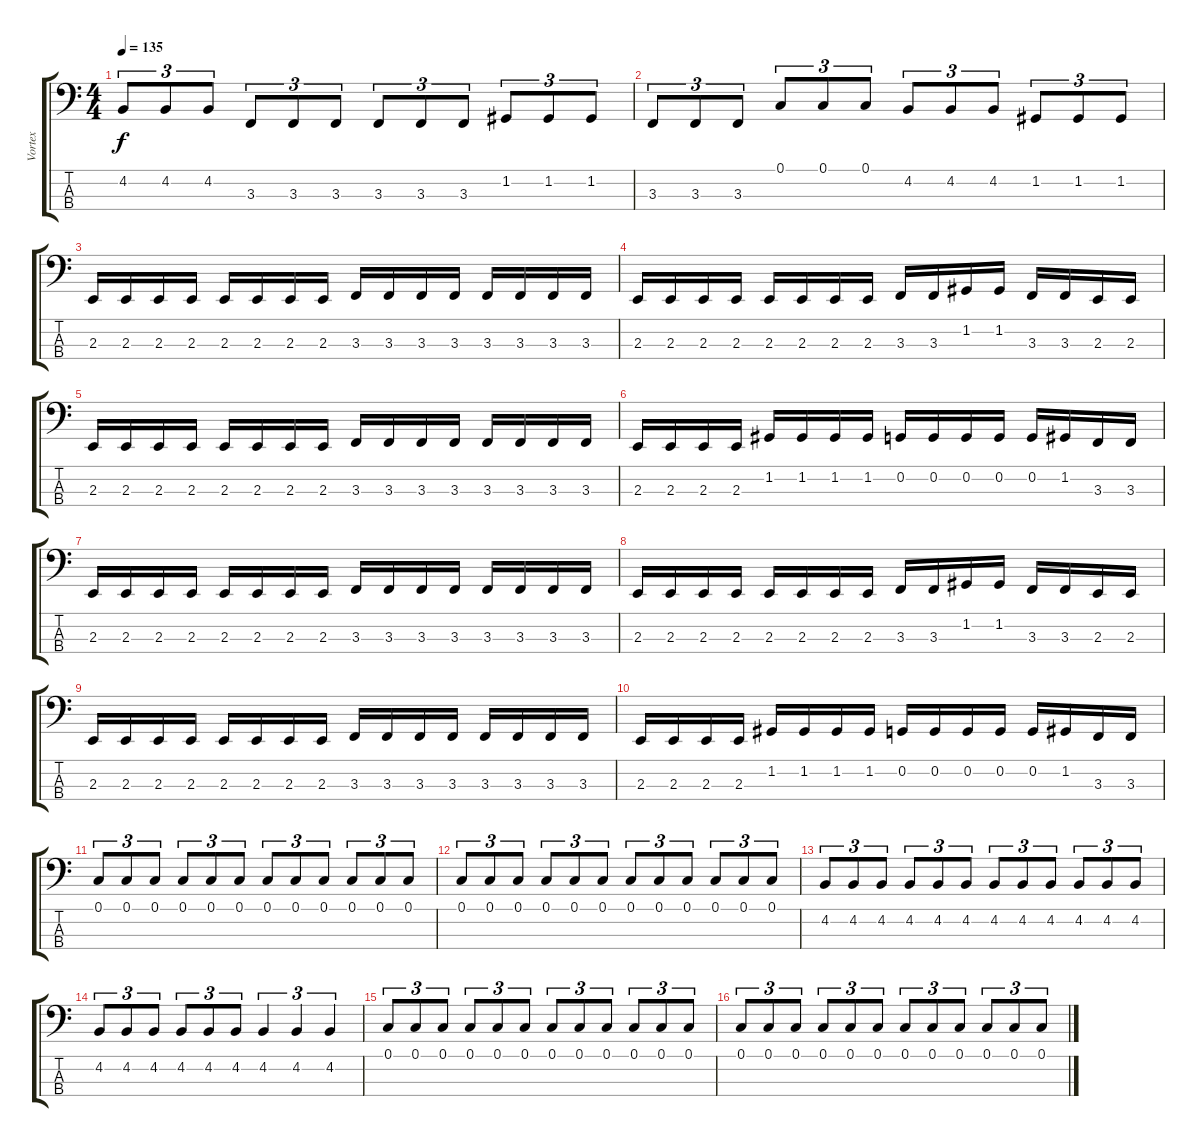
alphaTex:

\track ("Vortex" "Vortex") {instrument electricbassfinger}
\staff {score tabs}
\tuning (C2 G1 D1 A0) {hide}
\ts (4 4)
\tempo 135
\clef f4
\ks c
4.2.8{tu (3 2) dy f} 4.2.8{tu (3 2)} 4.2.8{tu (3 2)} 3.3.8{tu (3 2)} 3.3.8{tu (3 2)} 3.3.8{tu (3 2)} 3.3.8{tu (3 2)} 3.3.8{tu (3 2)} 3.3.8{tu (3 2)} 1.2.8{tu (3 2)} 1.2.8{tu (3 2)} 1.2.8{tu (3 2)} |
3.3.8{tu (3 2)} 3.3.8{tu (3 2)} 3.3.8{tu (3 2)} 0.1.8{tu (3 2)} 0.1.8{tu (3 2)} 0.1.8{tu (3 2)} 4.2.8{tu (3 2)} 4.2.8{tu (3 2)} 4.2.8{tu (3 2)} 1.2.8{tu (3 2)} 1.2.8{tu (3 2)} 1.2.8{tu (3 2)} |
\section ("" "")
2.3.16 2.3.16 2.3.16 2.3.16 2.3.16 2.3.16 2.3.16 2.3.16 3.3.16 3.3.16 3.3.16 3.3.16 3.3.16 3.3.16 3.3.16 3.3.16 |
2.3.16 2.3.16 2.3.16 2.3.16 2.3.16 2.3.16 2.3.16 2.3.16 3.3.16 3.3.16 1.2.16 1.2.16 3.3.16 3.3.16 2.3.16 2.3.16 |
2.3.16 2.3.16 2.3.16 2.3.16 2.3.16 2.3.16 2.3.16 2.3.16 3.3.16 3.3.16 3.3.16 3.3.16 3.3.16 3.3.16 3.3.16 3.3.16 |
2.3.16 2.3.16 2.3.16 2.3.16 1.2.16 1.2.16 1.2.16 1.2.16 0.2.16 0.2.16 0.2.16 0.2.16 0.2.16 1.2.16 3.3.16 3.3.16 |
2.3.16 2.3.16 2.3.16 2.3.16 2.3.16 2.3.16 2.3.16 2.3.16 3.3.16 3.3.16 3.3.16 3.3.16 3.3.16 3.3.16 3.3.16 3.3.16 |
2.3.16 2.3.16 2.3.16 2.3.16 2.3.16 2.3.16 2.3.16 2.3.16 3.3.16 3.3.16 1.2.16 1.2.16 3.3.16 3.3.16 2.3.16 2.3.16 |
2.3.16 2.3.16 2.3.16 2.3.16 2.3.16 2.3.16 2.3.16 2.3.16 3.3.16 3.3.16 3.3.16 3.3.16 3.3.16 3.3.16 3.3.16 3.3.16 |
2.3.16 2.3.16 2.3.16 2.3.16 1.2.16 1.2.16 1.2.16 1.2.16 0.2.16 0.2.16 0.2.16 0.2.16 0.2.16 1.2.16 3.3.16 3.3.16 |
\section ("" "")
0.1.8{tu (3 2)} 0.1.8{tu (3 2)} 0.1.8{tu (3 2)} 0.1.8{tu (3 2)} 0.1.8{tu (3 2)} 0.1.8{tu (3 2)} 0.1.8{tu (3 2)} 0.1.8{tu (3 2)} 0.1.8{tu (3 2)} 0.1.8{tu (3 2)} 0.1.8{tu (3 2)} 0.1.8{tu (3 2)} |
0.1.8{tu (3 2)} 0.1.8{tu (3 2)} 0.1.8{tu (3 2)} 0.1.8{tu (3 2)} 0.1.8{tu (3 2)} 0.1.8{tu (3 2)} 0.1.8{tu (3 2)} 0.1.8{tu (3 2)} 0.1.8{tu (3 2)} 0.1.8{tu (3 2)} 0.1.8{tu (3 2)} 0.1.8{tu (3 2)} |
4.2.8{tu (3 2)} 4.2.8{tu (3 2)} 4.2.8{tu (3 2)} 4.2.8{tu (3 2)} 4.2.8{tu (3 2)} 4.2.8{tu (3 2)} 4.2.8{tu (3 2)} 4.2.8{tu (3 2)} 4.2.8{tu (3 2)} 4.2.8{tu (3 2)} 4.2.8{tu (3 2)} 4.2.8{tu (3 2)} |
4.2.8{tu (3 2)} 4.2.8{tu (3 2)} 4.2.8{tu (3 2)} 4.2.8{tu (3 2)} 4.2.8{tu (3 2)} 4.2.8{tu (3 2)} 4.2.4{tu (3 2)} 4.2.4{tu (3 2)} 4.2.4{tu (3 2)} |
0.1.8{tu (3 2)} 0.1.8{tu (3 2)} 0.1.8{tu (3 2)} 0.1.8{tu (3 2)} 0.1.8{tu (3 2)} 0.1.8{tu (3 2)} 0.1.8{tu (3 2)} 0.1.8{tu (3 2)} 0.1.8{tu (3 2)} 0.1.8{tu (3 2)} 0.1.8{tu (3 2)} 0.1.8{tu (3 2)} |
0.1.8{tu (3 2)} 0.1.8{tu (3 2)} 0.1.8{tu (3 2)} 0.1.8{tu (3 2)} 0.1.8{tu (3 2)} 0.1.8{tu (3 2)} 0.1.8{tu (3 2)} 0.1.8{tu (3 2)} 0.1.8{tu (3 2)} 0.1.8{tu (3 2)} 0.1.8{tu (3 2)} 0.1.8{tu (3 2)}
